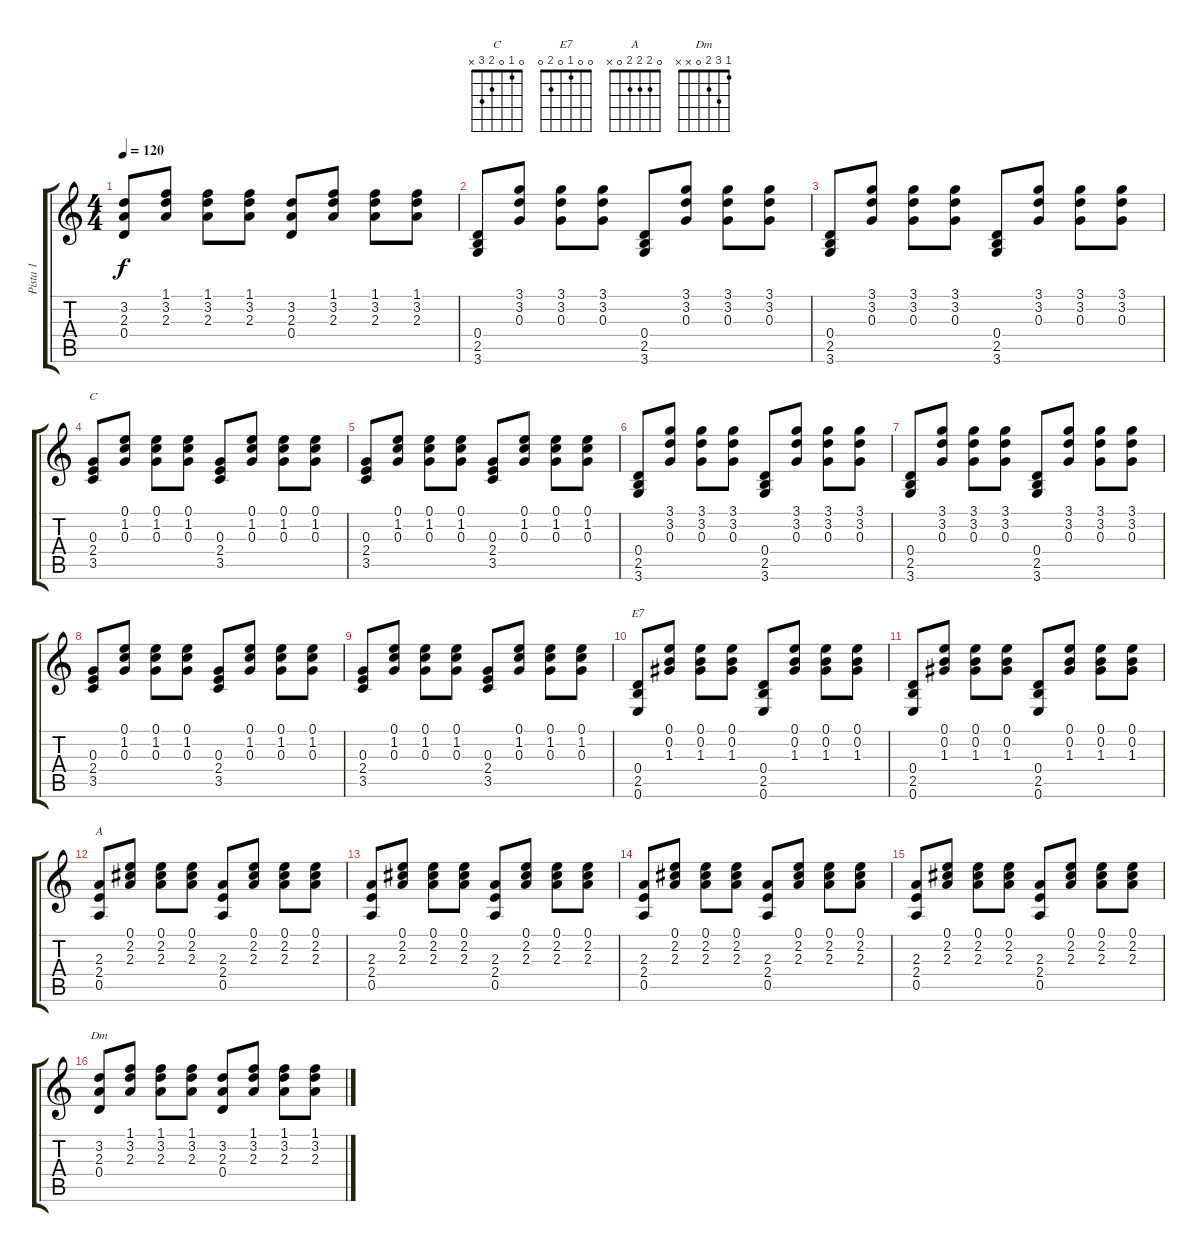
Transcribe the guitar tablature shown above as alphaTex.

\track ("Pista 1" "Pista 1") {instrument acousticguitarnylon}
\staff {score tabs}
\tuning (E4 B3 G3 D3 A2 E2) {hide}
\chord ("C" 0 1 0 2 3 x)
\chord ("E7" 0 0 1 0 2 0)
\chord ("A" 0 2 2 2 0 x)
\chord ("Dm" 1 3 2 0 x x)
\ts (4 4)
\tempo 120
\clef g2
\ks c
(3.2 2.3 0.4).8{dy f} (1.1 3.2 2.3).8 (1.1 3.2 2.3).8 (1.1 3.2 2.3).8 (3.2 2.3 0.4).8 (1.1 3.2 2.3).8 (1.1 3.2 2.3).8 (1.1 3.2 2.3).8 |
(0.4 2.5 3.6).8 (3.1 3.2 0.3).8 (3.1 3.2 0.3).8 (3.1 3.2 0.3).8 (0.4 2.5 3.6).8 (3.1 3.2 0.3).8 (3.1 3.2 0.3).8 (3.1 3.2 0.3).8 |
(0.4 2.5 3.6).8 (3.1 3.2 0.3).8 (3.1 3.2 0.3).8 (3.1 3.2 0.3).8 (0.4 2.5 3.6).8 (3.1 3.2 0.3).8 (3.1 3.2 0.3).8 (3.1 3.2 0.3).8 |
(0.3 2.4 3.5).8{ch "C"} (0.1 1.2 0.3).8 (0.1 1.2 0.3).8 (0.1 1.2 0.3).8 (0.3 2.4 3.5).8 (0.1 1.2 0.3).8 (0.1 1.2 0.3).8 (0.1 1.2 0.3).8 |
(0.3 2.4 3.5).8 (0.1 1.2 0.3).8 (0.1 1.2 0.3).8 (0.1 1.2 0.3).8 (0.3 2.4 3.5).8 (0.1 1.2 0.3).8 (0.1 1.2 0.3).8 (0.1 1.2 0.3).8 |
(0.4 2.5 3.6).8 (3.1 3.2 0.3).8 (3.1 3.2 0.3).8 (3.1 3.2 0.3).8 (0.4 2.5 3.6).8 (3.1 3.2 0.3).8 (3.1 3.2 0.3).8 (3.1 3.2 0.3).8 |
(0.4 2.5 3.6).8 (3.1 3.2 0.3).8 (3.1 3.2 0.3).8 (3.1 3.2 0.3).8 (0.4 2.5 3.6).8 (3.1 3.2 0.3).8 (3.1 3.2 0.3).8 (3.1 3.2 0.3).8 |
(0.3 2.4 3.5).8 (0.1 1.2 0.3).8 (0.1 1.2 0.3).8 (0.1 1.2 0.3).8 (0.3 2.4 3.5).8 (0.1 1.2 0.3).8 (0.1 1.2 0.3).8 (0.1 1.2 0.3).8 |
(0.3 2.4 3.5).8 (0.1 1.2 0.3).8 (0.1 1.2 0.3).8 (0.1 1.2 0.3).8 (0.3 2.4 3.5).8 (0.1 1.2 0.3).8 (0.1 1.2 0.3).8 (0.1 1.2 0.3).8 |
(0.4 2.5 0.6).8{ch "E7"} (0.1 0.2 1.3).8 (0.1 0.2 1.3).8 (0.1 0.2 1.3).8 (0.4 2.5 0.6).8 (0.1 0.2 1.3).8 (0.1 0.2 1.3).8 (0.1 0.2 1.3).8 |
(0.4 2.5 0.6).8 (0.1 0.2 1.3).8 (0.1 0.2 1.3).8 (0.1 0.2 1.3).8 (0.4 2.5 0.6).8 (0.1 0.2 1.3).8 (0.1 0.2 1.3).8 (0.1 0.2 1.3).8 |
(2.3 2.4 0.5).8{ch "A"} (0.1 2.2 2.3).8 (0.1 2.2 2.3).8 (0.1 2.2 2.3).8 (2.3 2.4 0.5).8 (0.1 2.2 2.3).8 (0.1 2.2 2.3).8 (0.1 2.2 2.3).8 |
(2.3 2.4 0.5).8 (0.1 2.2 2.3).8 (0.1 2.2 2.3).8 (0.1 2.2 2.3).8 (2.3 2.4 0.5).8 (0.1 2.2 2.3).8 (0.1 2.2 2.3).8 (0.1 2.2 2.3).8 |
(2.3 2.4 0.5).8 (0.1 2.2 2.3).8 (0.1 2.2 2.3).8 (0.1 2.2 2.3).8 (2.3 2.4 0.5).8 (0.1 2.2 2.3).8 (0.1 2.2 2.3).8 (0.1 2.2 2.3).8 |
(2.3 2.4 0.5).8 (0.1 2.2 2.3).8 (0.1 2.2 2.3).8 (0.1 2.2 2.3).8 (2.3 2.4 0.5).8 (0.1 2.2 2.3).8 (0.1 2.2 2.3).8 (0.1 2.2 2.3).8 |
(3.2 2.3 0.4).8{ch "Dm"} (1.1 3.2 2.3).8 (1.1 3.2 2.3).8 (1.1 3.2 2.3).8 (3.2 2.3 0.4).8 (1.1 3.2 2.3).8 (1.1 3.2 2.3).8 (1.1 3.2 2.3).8
